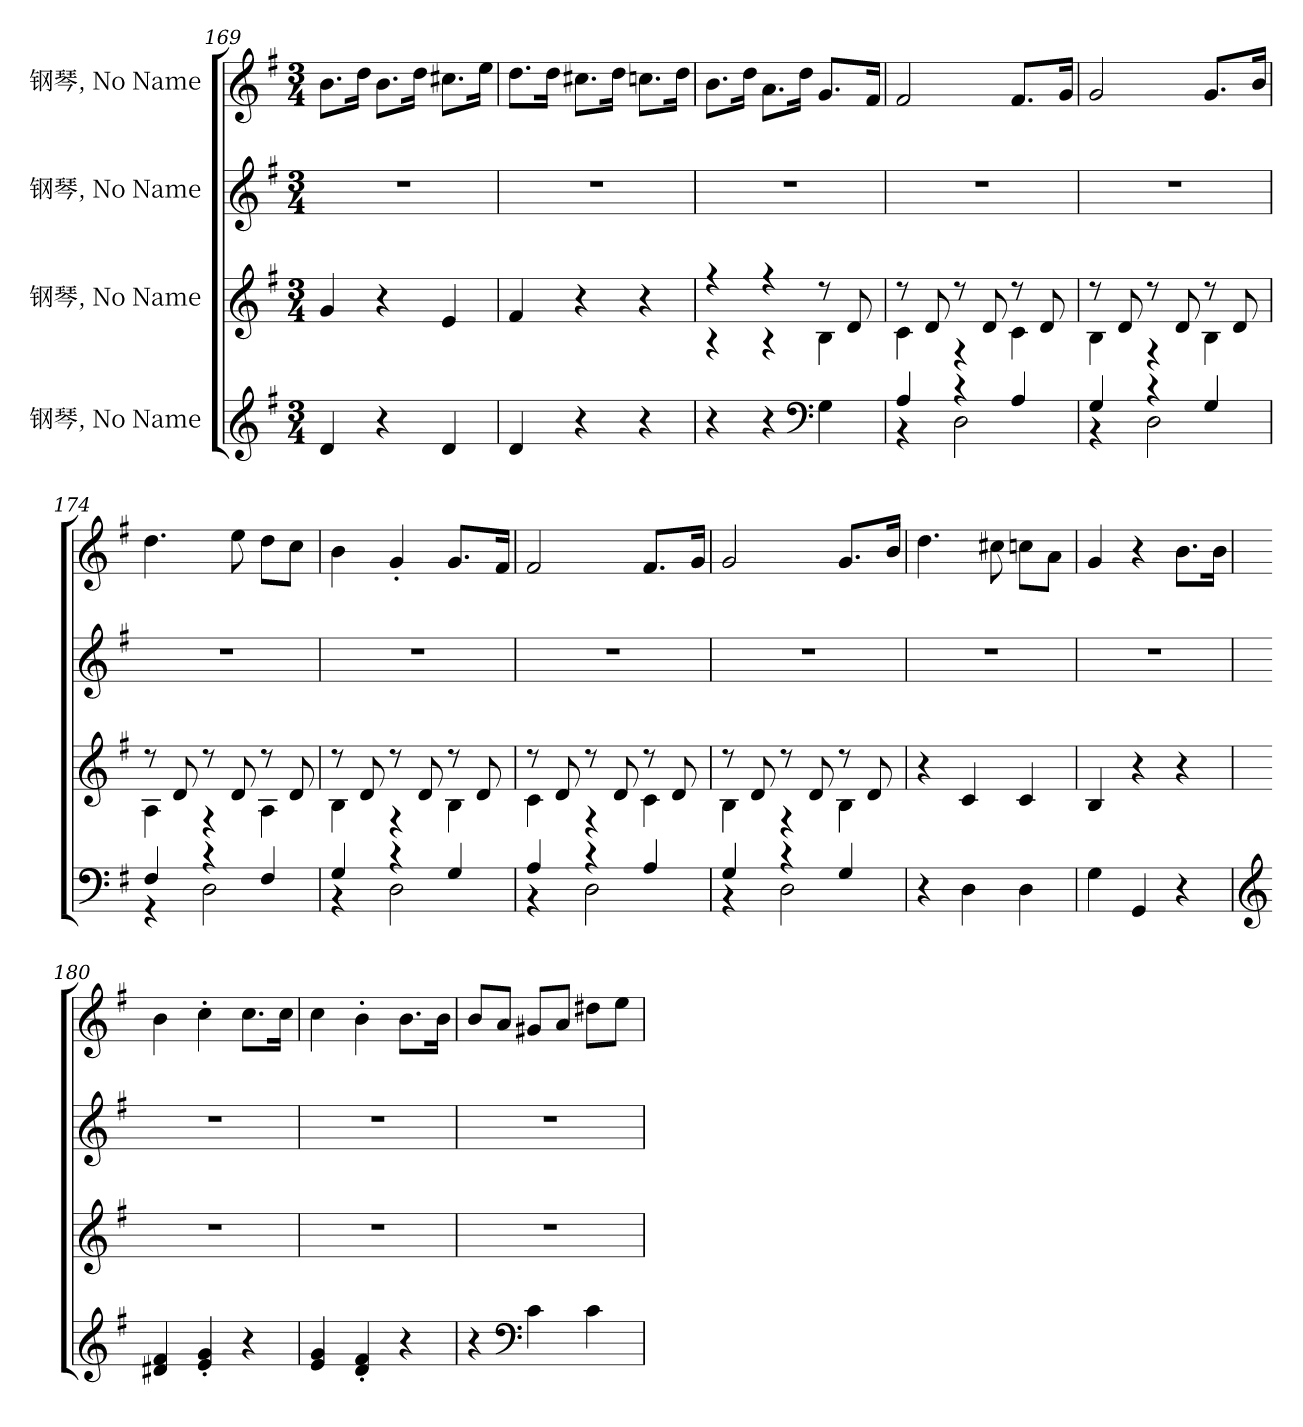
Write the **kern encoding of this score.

**kern	**kern	**kern	**kern
*part4	*part3	*part2	*part1
*staff4	*staff3	*staff2	*staff1
*I"钢琴, No Name	*I"钢琴, No Name	*I"钢琴, No Name	*I"钢琴, No Name
*clefG2	*clefG2	*clefG2	*clefG2
*k[f#]	*k[f#]	*k[f#]	*k[f#]
*M3/4	*M3/4	*M3/4	*M3/4
=169	=169	=169	=169
4d/	4g/	2.r	8.b\L
.	.	.	16dd\Jk
4r	4r	.	8.b\L
.	.	.	16dd\Jk
4d/	4e/	.	8.cc#X\L
*	*	*	*MM98
.	.	.	16ee\Jk
!!LO:PB:g=z
=170	=170	=170	=170
*	*	*	*MM100
4d/	4f#/	2.r	8.dd\L
.	.	.	16dd\Jk
4r	4r	.	8.cc#X\L
.	.	.	16dd\Jk
4r	4r	.	8.ccn\L
.	.	.	16dd\Jk
=171	=171	=171	=171
*	*^	*	*
4r	4r	4r	2.r	8.b\L
*	*	*	*	*MM96
.	.	.	.	16dd\Jk
4r	4r	4r	.	8.a\L
*	*	*	*	*MM94
.	.	.	.	16dd\Jk
*clefF4	*	*	*	*
4G\	8r	4B\	.	8.g/L
.	8d/	.	.	.
.	.	.	.	16f#/Jk
=172	=172	=172	=172	=172
*	*	*	*	*MM100
*^	*	*	*	*
4A/	4r	8r	4c\	2.r	2f#/
.	.	8d/	.	.	.
4r	2D\	8r	4r	.	.
.	.	8d/	.	.	.
4A/	.	8r	4c\	.	8.f#/L
.	.	8d/	.	.	.
.	.	.	.	.	16g/Jk
=173	=173	=173	=173	=173	=173
4G/	4r	8r	4B\	2.r	2g/
.	.	8d/	.	.	.
4r	2D\	8r	4r	.	.
.	.	8d/	.	.	.
4G/	.	8r	4B\	.	8.g/L
.	.	8d/	.	.	.
.	.	.	.	.	16b/Jk
=174	=174	=174	=174	=174	=174
4F#/	4r	8r	4A\	2.r	4.dd\
.	.	8d/	.	.	.
4r	2D\	8r	4r	.	.
.	.	8d/	.	.	8ee\
4F#/	.	8r	4A\	.	8dd\L
.	.	8d/	.	.	8cc\J
!!LO:LB:g=z
=175	=175	=175	=175	=175	=175
4G/	4r	8r	4B\	2.r	4b\
.	.	8d/	.	.	.
4r	2D\	8r	4r	.	4g'/
.	.	8d/	.	.	.
4G/	.	8r	4B\	.	8.g/L
.	.	8d/	.	.	.
.	.	.	.	.	16f#/Jk
=176	=176	=176	=176	=176	=176
4A/	4r	8r	4c\	2.r	2f#/
.	.	8d/	.	.	.
4r	2D\	8r	4r	.	.
.	.	8d/	.	.	.
4A/	.	8r	4c\	.	8.f#/L
.	.	8d/	.	.	.
.	.	.	.	.	16g/Jk
=177	=177	=177	=177	=177	=177
4G/	4r	8r	4B\	2.r	2g/
.	.	8d/	.	.	.
4r	2D\	8r	4r	.	.
.	.	8d/	.	.	.
4G/	.	8r	4B\	.	8.g/L
.	.	8d/	.	.	.
.	.	.	.	.	16b/Jk
*v	*v	*	*	*	*
*	*v	*v	*	*
=178	=178	=178	=178
4r	4r	2.r	4.dd\
4D\	4c/	.	.
.	.	.	8cc#X\
4D\	4c/	.	8ccn\L
.	.	.	8a\J
=179	=179	=179	=179
*	*	*	*MM98
4G\	4B/	2.r	4g/
4GG/	4r	.	4r
4r	4r	.	8.b\L
.	.	.	16b\Jk
!!LO:LB:g=z
=180	=180	=180	=180
*clefG2	*	*	*
4d#X/ 4f#/	2.r	2.r	4b\
4e/' 4g/'	.	.	4cc'\
4r	.	.	8.cc\L
.	.	.	16cc\Jk
=181	=181	=181	=181
4e/ 4g/	2.r	2.r	4cc\
4d/' 4f#/'	.	.	4b'\
4r	.	.	8.b\L
.	.	.	16b\Jk
=182	=182	=182	=182
4r	2.r	2.r	8b/L
.	.	.	8a/J
*clefF4	*	*	*
4c\	.	.	8g#X/L
.	.	.	8a/J
4c\	.	.	8dd#X\L
.	.	.	8ee\J
=	=	=	=
*-	*-	*-	*-
